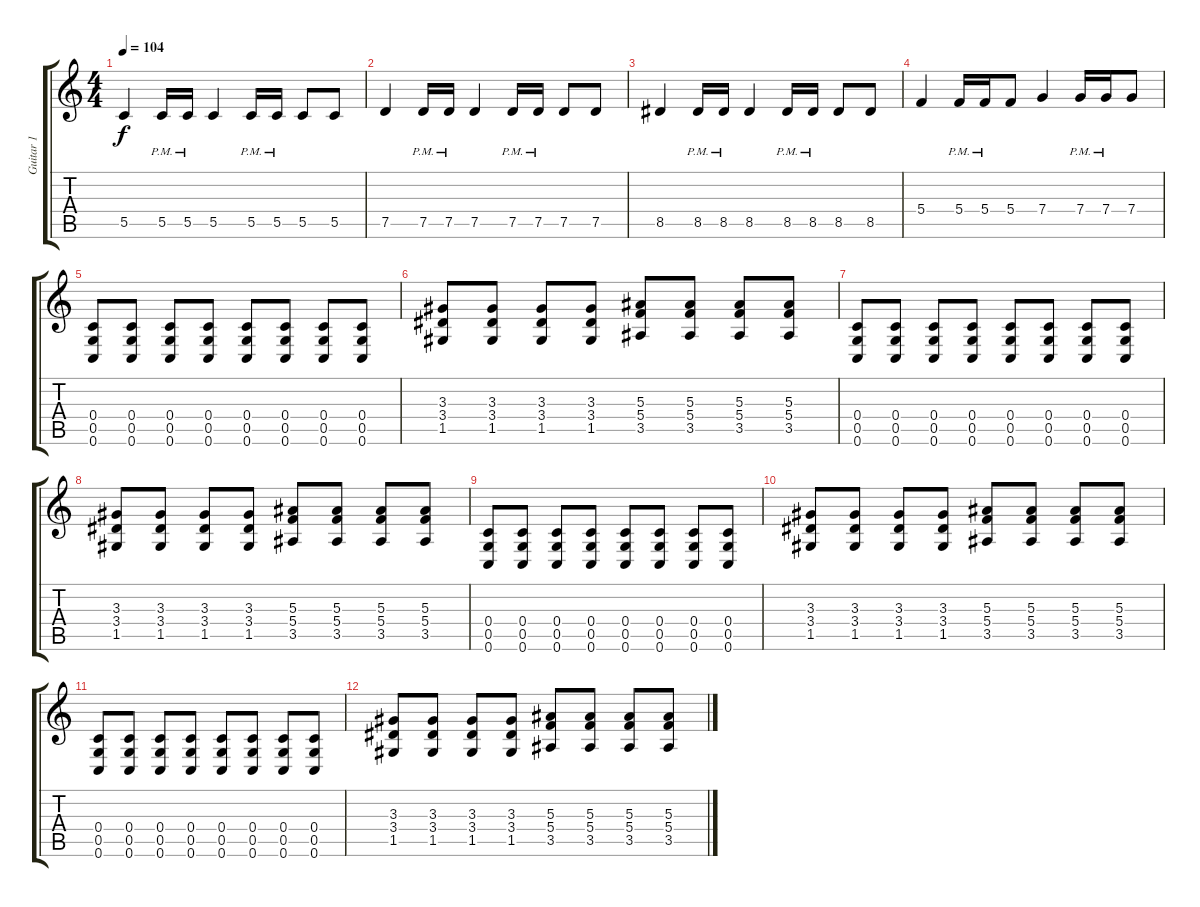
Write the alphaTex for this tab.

\track ("Guitar 1" "Guitar 1") {instrument distortionguitar}
\staff {score tabs}
\tuning (D4 A3 F3 C3 G2 C2) {hide}
\ts (4 4)
\tempo 104
\clef g2
\ks c
5.5.4{dy f} 5.5{pm}.16 5.5{pm}.16 5.5.4 5.5{pm}.16 5.5{pm}.16 5.5.8 5.5.8 |
7.5.4 7.5{pm}.16 7.5{pm}.16 7.5.4 7.5{pm}.16 7.5{pm}.16 7.5.8 7.5.8 |
8.5.4 8.5{pm}.16 8.5{pm}.16 8.5.4 8.5{pm}.16 8.5{pm}.16 8.5.8 8.5.8 |
5.4.4 5.4{pm}.16 5.4{pm}.16 5.4.8 7.4.4 7.4{pm}.16 7.4{pm}.16 7.4.8 |
(0.4 0.5 0.6).8 (0.4 0.5 0.6).8 (0.4 0.5 0.6).8 (0.4 0.5 0.6).8 (0.4 0.5 0.6).8 (0.4 0.5 0.6).8 (0.4 0.5 0.6).8 (0.4 0.5 0.6).8 |
(3.3 3.4 1.5).8 (3.3 3.4 1.5).8 (3.3 3.4 1.5).8 (3.3 3.4 1.5).8 (5.3 5.4 3.5).8 (5.3 5.4 3.5).8 (5.3 5.4 3.5).8 (5.3 5.4 3.5).8 |
(0.4 0.5 0.6).8 (0.4 0.5 0.6).8 (0.4 0.5 0.6).8 (0.4 0.5 0.6).8 (0.4 0.5 0.6).8 (0.4 0.5 0.6).8 (0.4 0.5 0.6).8 (0.4 0.5 0.6).8 |
(3.3 3.4 1.5).8 (3.3 3.4 1.5).8 (3.3 3.4 1.5).8 (3.3 3.4 1.5).8 (5.3 5.4 3.5).8 (5.3 5.4 3.5).8 (5.3 5.4 3.5).8 (5.3 5.4 3.5).8 |
(0.4 0.5 0.6).8 (0.4 0.5 0.6).8 (0.4 0.5 0.6).8 (0.4 0.5 0.6).8 (0.4 0.5 0.6).8 (0.4 0.5 0.6).8 (0.4 0.5 0.6).8 (0.4 0.5 0.6).8 |
(3.3 3.4 1.5).8 (3.3 3.4 1.5).8 (3.3 3.4 1.5).8 (3.3 3.4 1.5).8 (5.3 5.4 3.5).8 (5.3 5.4 3.5).8 (5.3 5.4 3.5).8 (5.3 5.4 3.5).8 |
(0.4 0.5 0.6).8 (0.4 0.5 0.6).8 (0.4 0.5 0.6).8 (0.4 0.5 0.6).8 (0.4 0.5 0.6).8 (0.4 0.5 0.6).8 (0.4 0.5 0.6).8 (0.4 0.5 0.6).8 |
(3.3 3.4 1.5).8 (3.3 3.4 1.5).8 (3.3 3.4 1.5).8 (3.3 3.4 1.5).8 (5.3 5.4 3.5).8 (5.3 5.4 3.5).8 (5.3 5.4 3.5).8 (5.3 5.4 3.5).8
